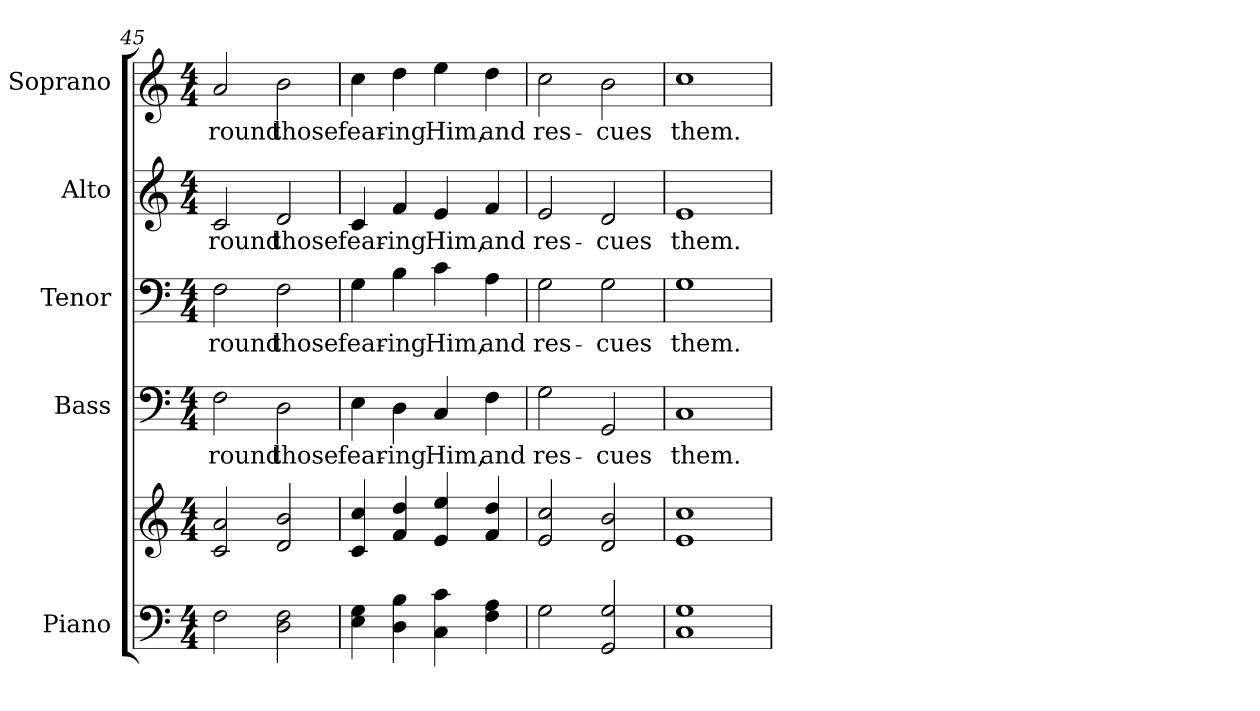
**kern	**kern	**kern	**text	**kern	**text	**kern	**text	**kern	**text
*part5	*part5	*part4	*part4	*part3	*part3	*part2	*part2	*part1	*part1
*staff6	*staff5	*staff4	*staff4	*staff3	*staff3	*staff2	*staff2	*staff1	*staff1
*I"Piano	*	*I"Bass	*	*I"Tenor	*	*I"Alto	*	*I"Soprano	*
*I'Pno.	*	*I'B.	*	*I'T.	*	*I'A.	*	*I'S.	*
!!LO:PB:g=z
*clefF4	*clefG2	*clefF4	*	*clefF4	*	*clefG2	*	*clefG2	*
*k[]	*k[]	*k[]	*	*k[]	*	*k[]	*	*k[]	*
*C:	*C:	*C:	*	*C:	*	*C:	*	*C:	*
*M4/4	*M4/4	*M4/4	*	*M4/4	*	*M4/4	*	*M4/4	*
=45	=45	=45	=45	=45	=45	=45	=45	=45	=45
!	!	!	!LO:LY:b:color=#000000	!	!	!	!	!	!
!	!	!	!	!	!LO:LY:b:color=#000000	!	!	!	!
!	!	!	!	!	!	!	!LO:LY:b:color=#000000	!	!
!	!	!	!	!	!	!	!	!	!LO:LY:b:color=#000000
2Fi\	2ci/ 2ai	2Fi\	-round	2Fi\	-round	2ci/	-round	2ai/	-round
!	!	!	!LO:LY:b:color=#000000	!	!	!	!	!	!
!	!	!	!	!	!LO:LY:b:color=#000000	!	!	!	!
!	!	!	!	!	!	!	!LO:LY:b:color=#000000	!	!
!	!	!	!	!	!	!	!	!	!LO:LY:b:color=#000000
2Di\ 2Fi	2di/ 2bi	2Di\	those	2Fi\	those	2di/	those	2bi\	those
=46	=46	=46	=46	=46	=46	=46	=46	=46	=46
!	!	!	!LO:LY:b:color=#000000	!	!	!	!	!	!
!	!	!	!	!	!LO:LY:b:color=#000000	!	!	!	!
!	!	!	!	!	!	!	!LO:LY:b:color=#000000	!	!
!	!	!	!	!	!	!	!	!	!LO:LY:b:color=#000000
4Ei\ 4Gi	4ci/ 4cci	4Ei\	fear-	4Gi\	fear-	4ci/	fear-	4cci\	fear-
!	!	!	!LO:LY:b:color=#000000	!	!	!	!	!	!
!	!	!	!	!	!LO:LY:b:color=#000000	!	!	!	!
!	!	!	!	!	!	!	!LO:LY:b:color=#000000	!	!
!	!	!	!	!	!	!	!	!	!LO:LY:b:color=#000000
4Di\ 4Bi	4fi/ 4ddi	4Di\	-ing	4Bi\	-ing	4fi/	-ing	4ddi\	-ing
!	!	!	!LO:LY:b:color=#000000	!	!	!	!	!	!
!	!	!	!	!	!LO:LY:b:color=#000000	!	!	!	!
!	!	!	!	!	!	!	!LO:LY:b:color=#000000	!	!
!	!	!	!	!	!	!	!	!	!LO:LY:b:color=#000000
4Ci\ 4ci	4ei/ 4eei	4Ci/	Him,	4ci\	Him,	4ei/	Him,	4eei\	Him,
!	!	!	!LO:LY:b:color=#000000	!	!	!	!	!	!
!	!	!	!	!	!LO:LY:b:color=#000000	!	!	!	!
!	!	!	!	!	!	!	!LO:LY:b:color=#000000	!	!
!	!	!	!	!	!	!	!	!	!LO:LY:b:color=#000000
4Fi\ 4Ai	4fi/ 4ddi	4Fi\	and	4Ai\	and	4fi/	and	4ddi\	and
=47	=47	=47	=47	=47	=47	=47	=47	=47	=47
!	!	!	!LO:LY:b:color=#000000	!	!	!	!	!	!
!	!	!	!	!	!LO:LY:b:color=#000000	!	!	!	!
!	!	!	!	!	!	!	!LO:LY:b:color=#000000	!	!
!	!	!	!	!	!	!	!	!	!LO:LY:b:color=#000000
2Gi\	2ei/ 2cci	2Gi\	res-	2Gi\	res-	2ei/	res-	2cci\	res-
!	!	!	!LO:LY:b:color=#000000	!	!	!	!	!	!
!	!	!	!	!	!LO:LY:b:color=#000000	!	!	!	!
!	!	!	!	!	!	!	!LO:LY:b:color=#000000	!	!
!	!	!	!	!	!	!	!	!	!LO:LY:b:color=#000000
2GGi/ 2Gi	2di/ 2bi	2GGi/	-cues	2Gi\	-cues	2di/	-cues	2bi\	-cues
=48	=48	=48	=48	=48	=48	=48	=48	=48	=48
!	!	!	!LO:LY:b:color=#000000	!	!	!	!	!	!
!	!	!	!	!	!LO:LY:b:color=#000000	!	!	!	!
!	!	!	!	!	!	!	!LO:LY:b:color=#000000	!	!
!	!	!	!	!	!	!	!	!	!LO:LY:b:color=#000000
1Ci 1Gi	1ei 1cci	1Ci	them.	1Gi	them.	1ei	them.	1cci	them.
=	=	=	=	=	=	=	=	=	=
*-	*-	*-	*-	*-	*-	*-	*-	*-	*-
